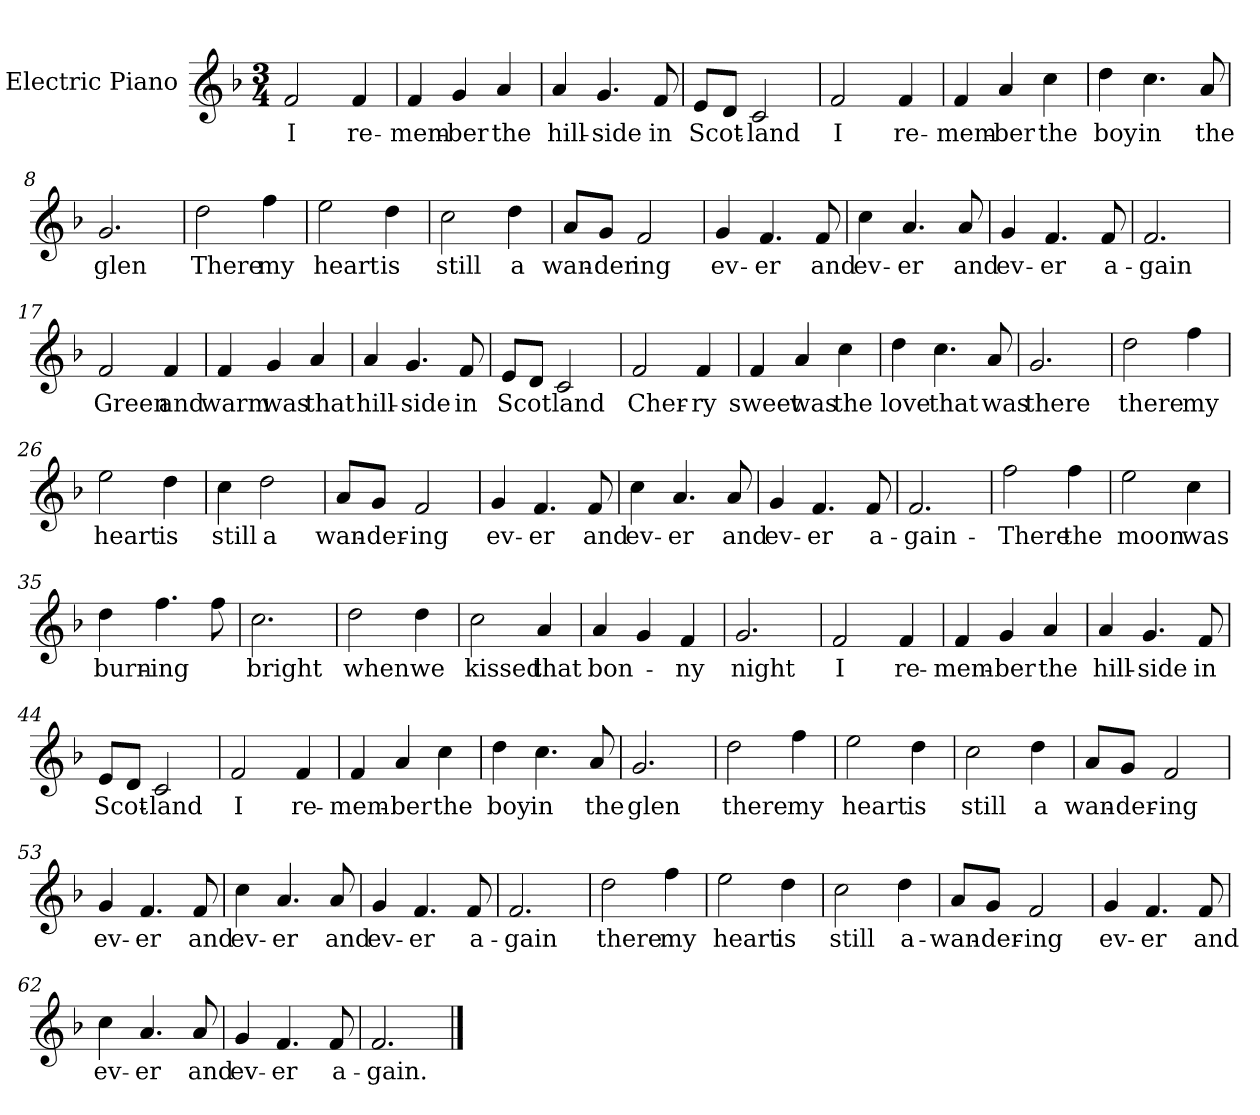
**kern	**text
*part1	*part1
*staff1	*staff1
*I"Electric Piano	*
*I'E.Pno	*
*clefG2	*
*k[b-]	*
*F:	*
*M3/4	*
=1	=1
2f/	I
4f/	re-
=2	=2
4f/	-mem-
4g/	-ber
4a/	the
=3	=3
4a/	hill-
4.g/	-side
8f/	in
=4	=4
8e/L	Scot-
8d/J	.
2c/	-land
=5	=5
2f/	I
4f/	re-
=6	=6
4f/	-mem-
4a/	-ber
4cc\	the
!!LO:LB:g=z
=7	=7
4dd\	boy
4.cc\	in
8a/	the
=8	=8
2.g/	glen
=9	=9
2dd\	There
4ff\	my
=10	=10
2ee\	heart
4dd\	is
=11	=11
2cc\	still
4dd\	a
=12	=12
8a/L	wan-
8g/J	-der
2f/	ing
=13	=13
4g/	ev-
4.f/	-er
8f/	and
!!LO:LB:g=z
=14	=14
4cc\	ev-
4.a/	-er
8a/	and
=15	=15
4g/	ev-
4.f/	-er
8f/	a-
=16	=16
2.f/	gain
=17	=17
2f/	Green
4f/	and
=18	=18
4f/	warm
4g/	was
4a/	that
=19	=19
4a/	hill-
4.g/	-side
8f/	in
!!LO:LB:g=z
=20	=20
8e/L	-Scot
8d/J	.
2c/	land
=21	=21
2f/	Cher-
4f/	-ry
=22	=22
4f/	sweet
4a/	was
4cc\	the
=23	=23
4dd\	love
4.cc\	that
8a/	was
=24	=24
2.g/	there
=25	=25
2dd\	there
4ff\	my
!!LO:LB:g=z
=26	=26
2ee\	heart
4dd\	is
=27	=27
4cc\	still
2dd\	a
=28	=28
8a/L	wan-
8g/J	-der-
2f/	-ing
=29	=29
4g/	ev-
4.f/	-er
8f/	and
=30	=30
4cc\	ev-
4.a/	-er
8a/	and
=31	=31
4g/	ev-
4.f/	-er
8f/	a-
=32	=32
2.f/	-gain-
!!LO:LB:g=z
=33	=33
2ff\	There
4ff\	the
=34	=34
2ee\	moon
4cc\	was
=35	=35
4dd\	burn-
4.ff\	-ing
8ff\	.
=36	=36
2.cc\	bright
=37	=37
2dd\	when
4dd\	we
=38	=38
2cc\	kissed
4a/	that
=39	=39
4a/	bon-
4g/	.
4f/	-ny
!!LO:LB:g=z
=40	=40
2.g/	night
=41	=41
2f/	I
4f/	re-
=42	=42
4f/	-mem-
4g/	-ber
4a/	the
=43	=43
4a/	hill-
4.g/	-side
8f/	in
=44	=44
8e/L	Scot-
8d/J	.
2c/	-land
=45	=45
2f/	I
4f/	re-
=46	=46
4f/	-mem-
4a/	-ber
4cc\	the
!!LO:LB:g=z
=47	=47
4dd\	boy
4.cc\	in
8a/	the
=48	=48
2.g/	glen
=49	=49
2dd\	there
4ff\	my
=50	=50
2ee\	heart
4dd\	is
=51	=51
2cc\	still
4dd\	a
=52	=52
8a/L	wan-
8g/J	-der-
2f/	-ing
=53	=53
4g/	ev-
4.f/	-er
8f/	and
!!LO:PB:g=z
=54	=54
4cc\	ev-
4.a/	-er
8a/	and
=55	=55
4g/	ev-
4.f/	-er
8f/	a-
=56	=56
2.f/	-gain
=57	=57
2dd\	there
4ff\	my
=58	=58
2ee\	heart
4dd\	is
=59	=59
2cc\	still
4dd\	a-
=60	=60
8a/L	-wan-
8g/J	-der-
2f/	-ing
!!LO:LB:g=z
=61	=61
4g/	ev-
4.f/	-er
8f/	and
=62	=62
4cc\	ev-
4.a/	-er
8a/	and
=63	=63
4g/	ev-
4.f/	-er
8f/	a-
=64	=64
2.f/	-gain.-
==	==
*-	*-
